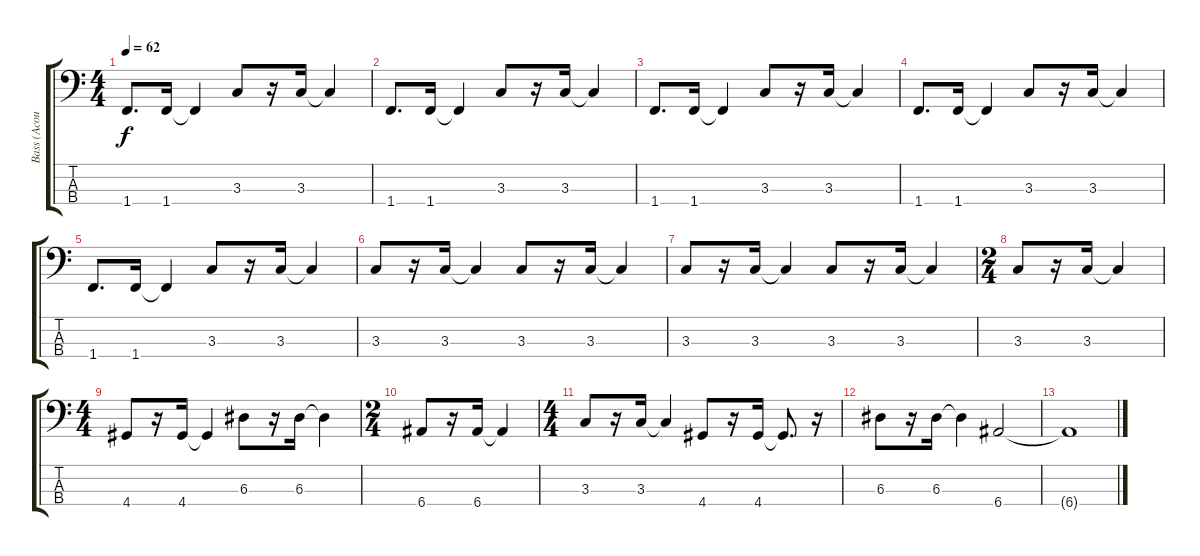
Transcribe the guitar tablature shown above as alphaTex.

\track ("Bass (Acoustic)" "Bass (Acou") {instrument acousticbass}
\staff {score tabs}
\tuning (G2 D2 A1 E1) {hide}
\ts (4 4)
\tempo 62
\clef f4
\ks c
1.4.8{d dy f} 1.4.16 1.4{t}.4 3.3.8 r.16 3.3.16 3.3{t}.4 |
1.4.8{d} 1.4.16 1.4{t}.4 3.3.8 r.16 3.3.16 3.3{t}.4 |
1.4.8{d} 1.4.16 1.4{t}.4 3.3.8 r.16 3.3.16 3.3{t}.4 |
1.4.8{d} 1.4.16 1.4{t}.4 3.3.8 r.16 3.3.16 3.3{t}.4 |
1.4.8{d} 1.4.16 1.4{t}.4 3.3.8 r.16 3.3.16 3.3{t}.4 |
3.3.8 r.16 3.3.16 3.3{t}.4 3.3.8 r.16 3.3.16 3.3{t}.4 |
3.3.8 r.16 3.3.16 3.3{t}.4 3.3.8 r.16 3.3.16 3.3{t}.4 |
\ts (2 4)
3.3.8 r.16 3.3.16 3.3{t}.4 |
\ts (4 4)
4.4.8 r.16 4.4.16 4.4{t}.4 6.3.8 r.16 6.3.16 6.3{t}.4 |
\ts (2 4)
6.4.8 r.16 6.4.16 6.4{t}.4 |
\ts (4 4)
3.3.8 r.16 3.3.16 3.3{t}.4 4.4.8 r.16 4.4.16 4.4{t}.8{d} r.16 |
6.3.8 r.16 6.3.16 6.3{t}.4 6.4.2 |
6.4{t}.1{volume 0}
